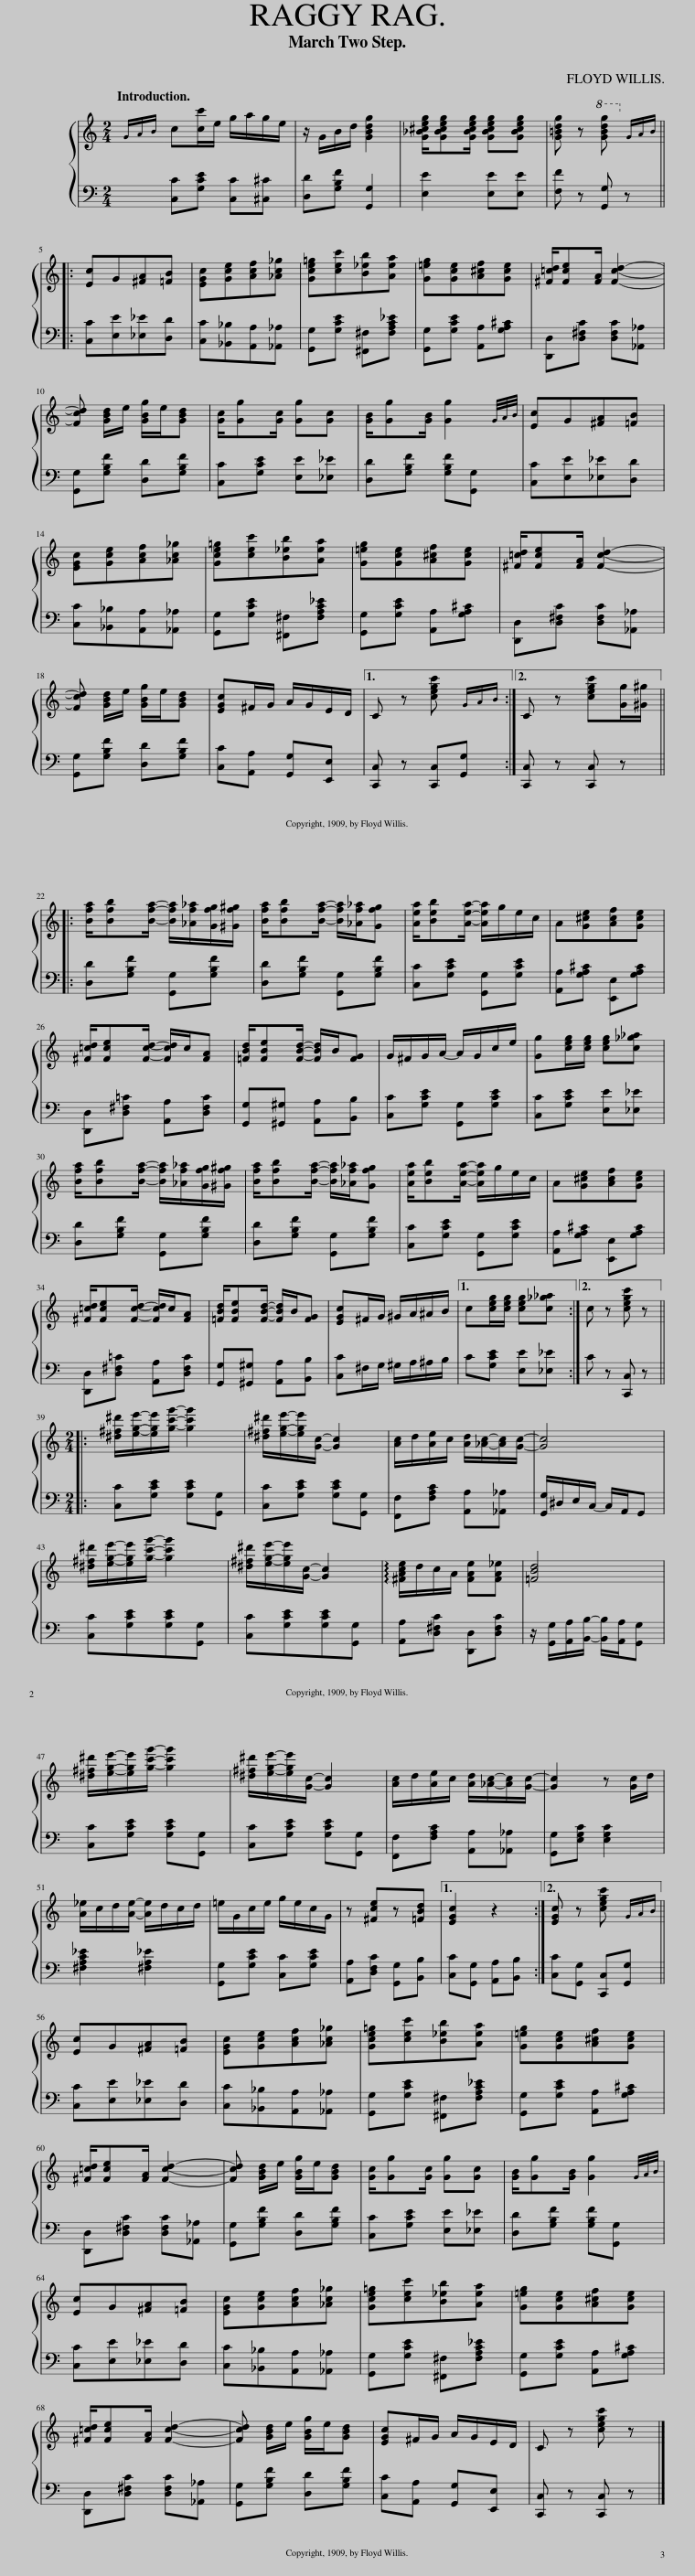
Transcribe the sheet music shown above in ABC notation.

X:1
%%score { 1 | 2 }
L:1/8
Q:1/4=90
M:2/4
I:linebreak $
K:C
V:1 treble
V:2 bass
V:1
 (3G/A/B/ | c[cc']/e/ g/a/g/e/ | z/ G/B/d/ [GBdg]2 | [G_B^ceg]/[GBceg][GBceg]/ [GBceg][GBceg] | [G=Bdg] z!8va(! [gbd'g']!8va)! (3G/A/B/ |:$ %5
 [Ec]G[^FA][=FB] | [EGc][Gce][Acf][_Ac_g] | [Gce=g][cec'][B_eb][Aea] | [G=eg][Gce][A^cf][Gce] | [^F=cd]/[Fce][FA]/ [Fcd]2- |$ %10
 [Fcd] [GBd]/e/ [GBg]/e/[GBd] | [Gc]/[Gg][Gc]/ [Gg][Gc] | [GB]/[Gg][GB]/ [Gg]3/2 (3G/4A/4B/4 | [Ec]G[^FA][=FB] |$ [EGc][Gce][Acf][_Ac_g] | %15
 [Gce=g][cec'][B_eb][Aea] | [G=eg][Gce][A^cf][Gce] | [^F=cd]/[Fce][FA]/ [Fcd]2- |$ [Fcd] [GBd]/e/ [GBg]/e/[GBd] | [EGc]^F/G/ A/G/E/D/ |1 %20
 C z [cegc'] (3G/A/B/ :|2 C z [cegc'][Gg]/[^G^g]/ |:$ [Bfa]/[Bfb][Bfa]/- [Bfa]/[_Af_a]/[Gfg]/[^Gf^g]/ | [Bfa]/[Bfb][Bfa]/- [Bfa]/[_Af_a]/[Gfg] | [Aea]/[Beb][Aea]/- [Aea]/g/e/c/ | %25
 A[G^ce][Acf][Gce] |$ [^F=cd]/[Fce][Fcd]/- [Fcd]/c/[FA] | [=FBd]/[FBe][FBd]/- [FBd]/B/[FG] | G/^F/G/A/- A/G/c/e/ | [Gg][ceg]/[ceg]/ [ceg][c_g_a] |$ %30
 [Bfa]/[Bfb][Bfa]/- [Bfa]/[_Af_a]/[Gfg]/[^Gf^g]/ | [Bfa]/[Bfb][Bfa]/- [Bfa]/[_Af_a]/[Gfg] | [Aea]/[Beb][Aea]/- [Aea]/g/e/c/ | A[G^ce][Acf][Gce] |$ [^F=cd]/[Fce][Fcd]/- [Fcd]/c/[FA] | %35
 [=FBd]/[FBe][FBd]/- [FBd]/B/[FG] | [EGc]^F/G/ ^G/A/^A/B/ |1 c[ceg]/[ceg]/ [ceg][c_g_a] :|2 c z [cegc'] z |:$[M:2/4] [^d^f^d']/[ege']/-[ege']/[gc'g']/- [gc'g']2 | %40
 [^d^f^d']/[ege']/-[ege']/[Gc]/- [Gc]2 | [Ac]/d/[Ae]/c/ [Ad]/[_Ac]/-[Ac]/[Gc]/- | [Gc]4 |$ [^d^f^d']/[ege']/-[ege']/[gc'g']/- [gc'g']2 | [^d^f^d']/[ege']/-[ege']/[Gc]/- [Gc]2 | %45
 !arpeggio![^FAce]/d/c/A/ [FAe][FA_e] | [=FBd]4 |$ [^d^f^d']/[ege']/-[ege']/[gc'g']/- [gc'g']2 | [^d^f^d']/[ege']/-[ege']/[Gc]/- [Gc]2 | [Ac]/d/[Ae]/c/ [Ad]/[_Ac]/-[Ac]/[Gc]/- | %50
 [Gc]2 z [Gc]/d/ |$ [A_e]/c/d/[Ae]/- [Ae]/d/c/d/ | =e/G/c/e/ g/e/c/G/ | z [^Fce]z[=FBd] |1 [EGc]2 z2 :|2 %55
 [EGc] z [cegc'] (3G/A/B/ ||$ [Ec]G[^FA][=FB] | [EGc][Gce][Acf][_Ac_g] | [Gce=g][cec'][B_eb][Aea] | [G=eg][Gce][A^cf][Gce] |$ %60
 [^F=cd]/[Fce][FA]/ [Fcd]2- | [Fcd] [GBd]/e/ [GBg]/e/[GBd] | [Gc]/[Gg][Gc]/ [Gg][Gc] | [GB]/[Gg][GB]/ [Gg]3/2 (3G/4A/4B/4 |$ [Ec]G[^FA][=FB] | %65
 [EGc][Gce][Acf][_Ac_g] | [Gce=g][cec'][B_eb][Aea] | [G=eg][Gce][A^cf][Gce] |$ [^F=cd]/[Fce][FA]/ [Fcd]2- | [Fcd] [GBd]/e/ [GBg]/e/[GBd] | %70
 [EGc]^F/G/ A/G/E/D/ | C z [cegc'] z |] %72
V:2
 x | [C,C][G,CE] [C,C][^C,^C] | [D,D][G,B,F] [G,,G,]2 | [E,E]2 [E,E][E,E] | [F,F] z [G,,G,] z |:$ %5
 [C,C][E,E][_E,_E][D,D] | [C,C][_B,,_B,][A,,A,][_A,,_A,] | [G,,G,][G,CE] [^F,,^F,][F,A,C_E] | [G,,G,][G,CE] [A,,A,][G,A,^C] | [D,,D,][D,^F,C] [D,F,C][_A,,_A,] |$ %10
 [G,,G,][G,B,F] [D,D][G,B,F] | [C,C][G,CE] [E,E][_E,_E] | [D,D][G,B,F] [G,B,F][G,,G,] | [C,C][E,E][_E,_E][D,D] |$ [C,C][_B,,_B,][A,,A,][_A,,_A,] | %15
 [G,,G,][G,CE] [^F,,^F,][F,A,C_E] | [G,,G,][G,CE] [A,,A,][G,A,^C] | [D,,D,][D,^F,C] [D,F,C][_A,,_A,] |$ [G,,G,][G,B,F] [D,D][G,B,F] | [C,C][A,,A,] [G,,G,][E,,E,] |1 %20
 [C,,C,] z [C,,C,][G,,G,] :|2 [C,,C,] z [C,,C,] z |:$ [D,D][G,B,F] [G,,G,][G,B,F] | [D,D][G,B,F] [G,,G,][G,B,F] | [C,C][G,CE] [G,,G,][G,CE] | %25
 [A,,A,][G,A,^C] [E,,E,][G,A,C] |$ [D,,D,][D,^F,=C] [A,,A,][D,F,C] | [G,,G,][^G,,^G,] [A,,A,][B,,B,] | [C,C][G,CE] [G,,G,][G,CE] | [C,C][G,CE] [E,E][_E,_E] |$ %30
 [D,D][G,B,F] [G,,G,][G,B,F] | [D,D][G,B,F] [G,,G,][G,B,F] | [C,C][G,CE] [G,,G,][G,CE] | [A,,A,][G,A,^C] [E,,E,][G,A,C] |$ [D,,D,][D,^F,=C] [A,,A,][D,F,C] | %35
 [G,,G,][^G,,^G,] [A,,A,][B,,B,] | [C,C]^F,/G,/ ^G,/A,/^A,/B,/ |1 C[G,CE] [E,E][_E,_E] :|2 C z [C,,C,] z |:$[M:2/4] [C,C][G,CE] [G,CE][G,,G,] | %40
 [C,C][G,CE] [G,CE][G,,G,] | [F,,F,][F,A,C] [A,,A,][_A,,_A,] | [G,,G,]/^D,/E,/C,/- C,/A,,/G,, |$ [C,C][G,CE][G,CE][G,,G,] | [C,C][G,CE][G,CE][G,,G,] | %45
 [A,,A,][D,^F,C] [D,,D,][D,F,C] | z/ [G,,G,]/[A,,A,]/[B,,B,]/- [B,,B,]/[A,,A,]/[G,,G,] |$ [C,C][G,CE] [G,CE][G,,G,] | [C,C][G,CE] [G,CE][G,,G,] | [F,,F,][F,A,C] [A,,A,][_A,,_A,] | %50
 [G,,G,][E,G,C] [E,G,C]2 |$ [^F,A,C_E]2 [^F,A,_E]2 | [G,,G,][G,CE] [C,C][G,CE] | [A,,A,][D,F,C] [G,,G,][B,,B,] |1 [C,C][G,,G,] [A,,A,][B,,B,] :|2 %55
 [C,C][G,,G,] [C,,C,][G,,G,] ||$ [C,C][E,E][_E,_E][D,D] | [C,C][_B,,_B,][A,,A,][_A,,_A,] | [G,,G,][G,CE] [^F,,^F,][F,A,C_E] | [G,,G,][G,CE] [A,,A,][G,A,^C] |$ %60
 [D,,D,][D,^F,C] [D,F,C][_A,,_A,] | [G,,G,][G,B,F] [D,D][G,B,F] | [C,C][G,CE] [E,E][_E,_E] | [D,D][G,B,F] [G,B,F][G,,G,] |$ [C,C][E,E][_E,_E][D,D] | %65
 [C,C][_B,,_B,][A,,A,][_A,,_A,] | [G,,G,][G,CE] [^F,,^F,][F,A,C_E] | [G,,G,][G,CE] [A,,A,][G,A,^C] |$ [D,,D,][D,^F,C] [D,F,C][_A,,_A,] | [G,,G,][G,B,F] [D,D][G,B,F] | %70
 [C,C][A,,A,] [G,,G,][E,,E,] | [C,,C,] z [C,,C,] z |] %72
